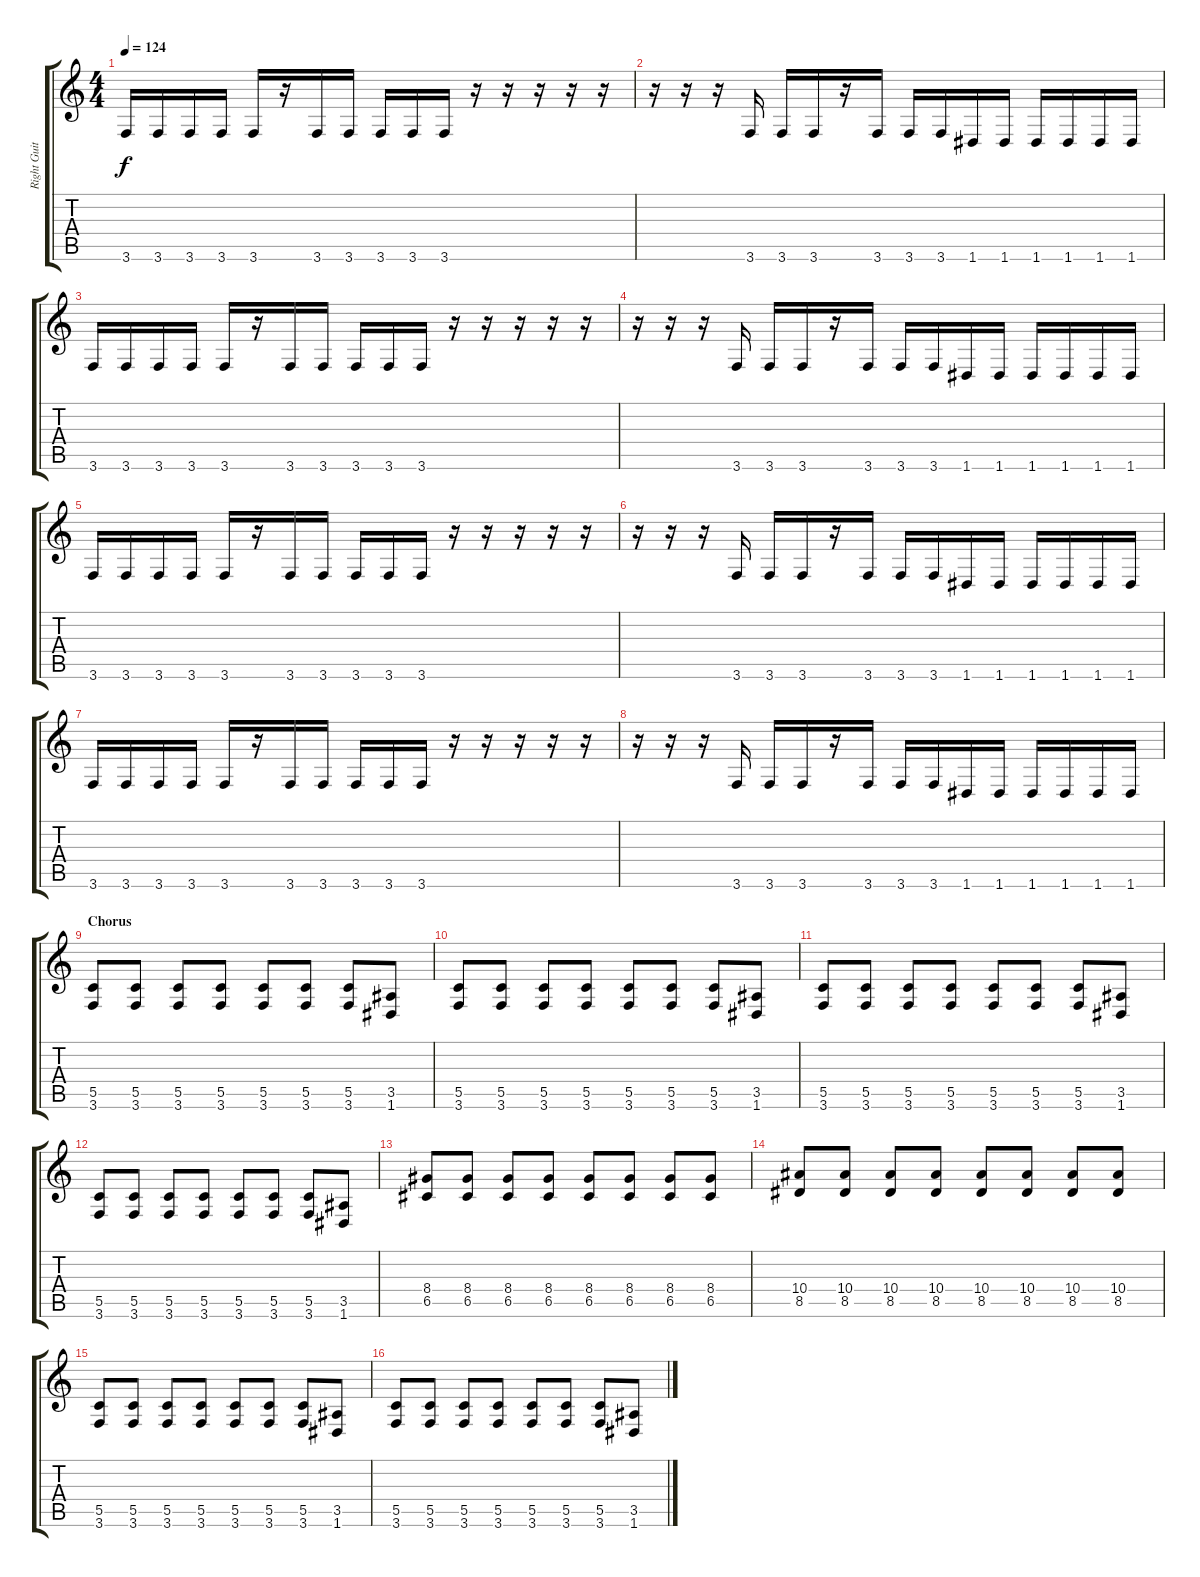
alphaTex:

\track ("Right Guitar" "Right Guit") {instrument distortionguitar}
\staff {score tabs}
\tuning (D4 A3 F3 C3 G2 D2) {hide}
\ts (4 4)
\tempo 124
\clef g2
\ks c
3.6.16{dy f} 3.6.16 3.6.16 3.6.16 3.6.16 r.16 3.6.16 3.6.16 3.6.16 3.6.16 3.6.16 r.16 r.16 r.16 r.16 r.16 |
r.16 r.16 r.16 3.6.16 3.6.16 3.6.16 r.16 3.6.16 3.6.16 3.6.16 1.6.16 1.6.16 1.6.16 1.6.16 1.6.16 1.6.16 |
3.6.16 3.6.16 3.6.16 3.6.16 3.6.16 r.16 3.6.16 3.6.16 3.6.16 3.6.16 3.6.16 r.16 r.16 r.16 r.16 r.16 |
r.16 r.16 r.16 3.6.16 3.6.16 3.6.16 r.16 3.6.16 3.6.16 3.6.16 1.6.16 1.6.16 1.6.16 1.6.16 1.6.16 1.6.16 |
3.6.16 3.6.16 3.6.16 3.6.16 3.6.16 r.16 3.6.16 3.6.16 3.6.16 3.6.16 3.6.16 r.16 r.16 r.16 r.16 r.16 |
r.16 r.16 r.16 3.6.16 3.6.16 3.6.16 r.16 3.6.16 3.6.16 3.6.16 1.6.16 1.6.16 1.6.16 1.6.16 1.6.16 1.6.16 |
3.6.16 3.6.16 3.6.16 3.6.16 3.6.16 r.16 3.6.16 3.6.16 3.6.16 3.6.16 3.6.16 r.16 r.16 r.16 r.16 r.16 |
r.16 r.16 r.16 3.6.16 3.6.16 3.6.16 r.16 3.6.16 3.6.16 3.6.16 1.6.16 1.6.16 1.6.16 1.6.16 1.6.16 1.6.16 |
\section ("" "Chorus")
(5.5 3.6).8 (5.5 3.6).8 (5.5 3.6).8 (5.5 3.6).8 (5.5 3.6).8 (5.5 3.6).8 (5.5 3.6).8 (3.5 1.6).8 |
(5.5 3.6).8 (5.5 3.6).8 (5.5 3.6).8 (5.5 3.6).8 (5.5 3.6).8 (5.5 3.6).8 (5.5 3.6).8 (3.5 1.6).8 |
(5.5 3.6).8 (5.5 3.6).8 (5.5 3.6).8 (5.5 3.6).8 (5.5 3.6).8 (5.5 3.6).8 (5.5 3.6).8 (3.5 1.6).8 |
(5.5 3.6).8 (5.5 3.6).8 (5.5 3.6).8 (5.5 3.6).8 (5.5 3.6).8 (5.5 3.6).8 (5.5 3.6).8 (3.5 1.6).8 |
(8.4 6.5).8 (8.4 6.5).8 (8.4 6.5).8 (8.4 6.5).8 (8.4 6.5).8 (8.4 6.5).8 (8.4 6.5).8 (8.4 6.5).8 |
(10.4 8.5).8 (10.4 8.5).8 (10.4 8.5).8 (10.4 8.5).8 (10.4 8.5).8 (10.4 8.5).8 (10.4 8.5).8 (10.4 8.5).8 |
(5.5 3.6).8 (5.5 3.6).8 (5.5 3.6).8 (5.5 3.6).8 (5.5 3.6).8 (5.5 3.6).8 (5.5 3.6).8 (3.5 1.6).8 |
(5.5 3.6).8 (5.5 3.6).8 (5.5 3.6).8 (5.5 3.6).8 (5.5 3.6).8 (5.5 3.6).8 (5.5 3.6).8 (3.5 1.6).8
